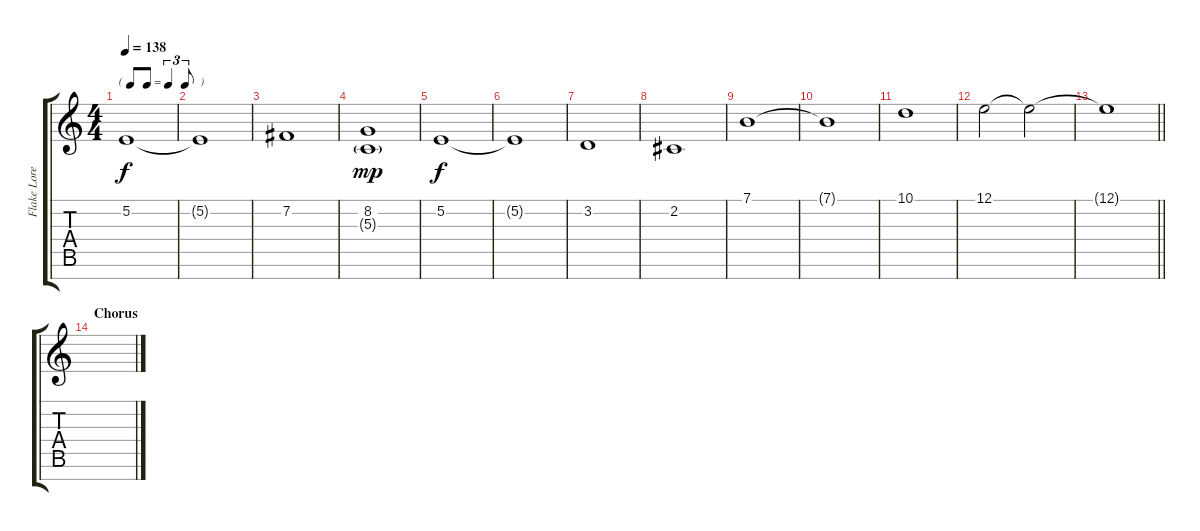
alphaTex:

\track ("Flake Lorenz [extra keyboard]" "Flake Lore") {instrument sopranosax}
\staff {score tabs}
\tuning (E4 B3 G3 D3 A2 E2 B1) {hide}
\ts (4 4)
\tf triplet8th
\tempo 138
\clef g2
\ks c
5.2.1{dy f} |
5.2{t}.1 |
7.2.1 |
(8.2 5.3{g}).1{dy mp} |
5.2.1{dy f} |
5.2{t}.1 |
3.2.1 |
2.2.1 |
7.1.1 |
7.1{t}.1 |
10.1.1 |
12.1.2 12.1{t}.2{volume 3} |
\barLineRight lightlight
12.1{t}.1 |
\section ("" "Chorus")
